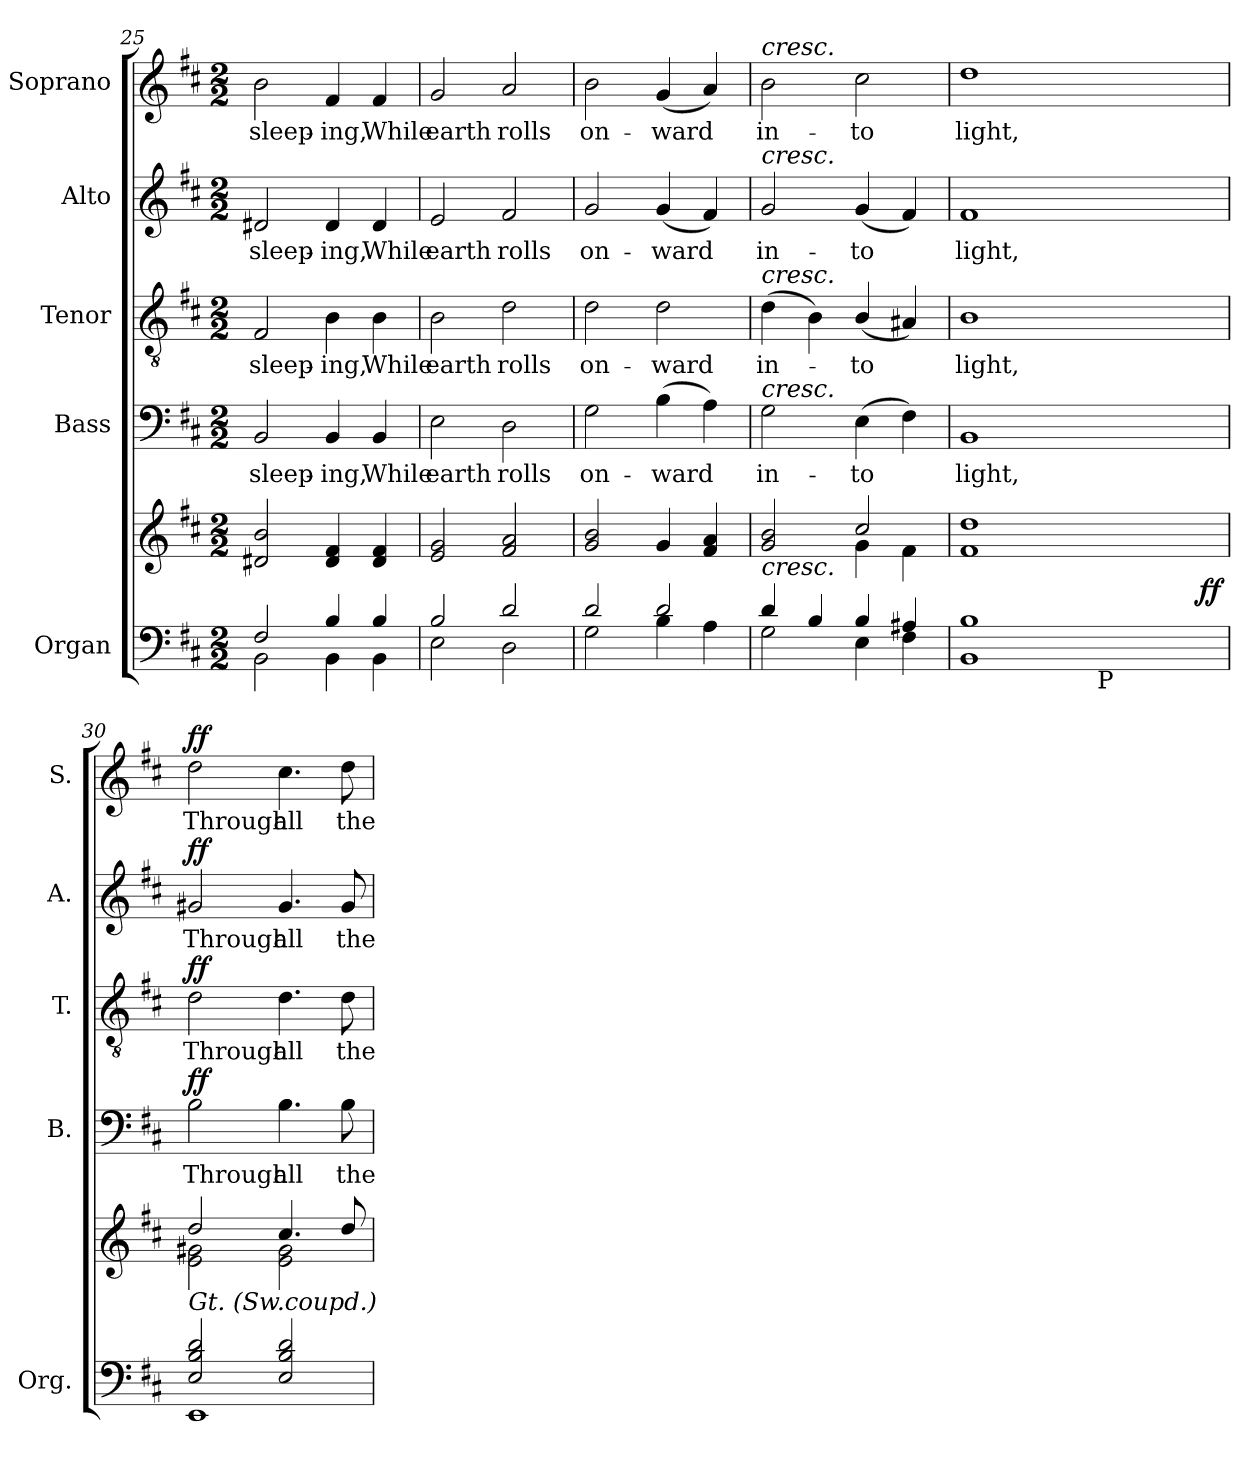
**kern	**kern	**dynam	**kern	**text	**dynam	**kern	**text	**dynam	**kern	**text	**dynam	**kern	**text	**dynam
*part5	*part5	*part5	*part4	*part4	*part4	*part3	*part3	*part3	*part2	*part2	*part2	*part1	*part1	*part1
*staff6	*staff5	*staff5/6	*staff4	*staff4	*staff4	*staff3	*staff3	*staff3	*staff2	*staff2	*staff2	*staff1	*staff1	*staff1
*I"Organ	*	*	*I"Bass	*	*	*I"Tenor	*	*	*I"Alto	*	*	*I"Soprano	*	*
*I'Org.	*	*	*I'B.	*	*	*I'T.	*	*	*I'A.	*	*	*I'S.	*	*
*clefF4	*clefG2	*	*clefF4	*	*	*clefGv2	*	*	*clefG2	*	*	*clefG2	*	*
*	*	*	*	*	*	*ITrd7c12	*	*	*	*	*	*	*	*
*k[f#c#]	*k[f#c#]	*	*k[f#c#]	*	*	*k[f#c#]	*	*	*k[f#c#]	*	*	*k[f#c#]	*	*
*D:	*D:	*	*D:	*	*	*D:	*	*	*D:	*	*	*D:	*	*
*M2/2	*M2/2	*	*M2/2	*	*	*M2/2	*	*	*M2/2	*	*	*M2/2	*	*
=25	=25	=25	=25	=25	=25	=25	=25	=25	=25	=25	=25	=25	=25	=25
*^	*	*	*	*	*	*	*	*	*	*	*	*	*	*
!	!	!	!	!	!LO:LY:b:color=#000000	!	!	!	!	!	!	!	!	!	!
!	!	!	!	!	!	!	!	!LO:LY:b:color=#000000	!	!	!	!	!	!	!
!	!	!	!	!	!	!	!	!	!	!	!LO:LY:b:color=#000000	!	!	!	!
!	!	!	!	!	!	!	!	!	!	!	!	!	!	!LO:LY:b:color=#000000	!
2F#i/	2BBi\	2d#Xi/ 2bi	.	2BBi/	-sleep-	.	2FF#i/	-sleep-	.	2d#Xi/	-sleep-	.	2bi\	-sleep-	.
!	!	!	!	!	!LO:LY:b:color=#000000	!	!	!	!	!	!	!	!	!	!
!	!	!	!	!	!	!	!	!LO:LY:b:color=#000000	!	!	!	!	!	!	!
!	!	!	!	!	!	!	!	!	!	!	!LO:LY:b:color=#000000	!	!	!	!
!	!	!	!	!	!	!	!	!	!	!	!	!	!	!LO:LY:b:color=#000000	!
4Bi/	4BBi\	4d#i/ 4f#i	.	4BBi/	-ing,	.	4BBi\	-ing,	.	4d#i/	-ing,	.	4f#i/	-ing,	.
!	!	!	!	!	!LO:LY:b:color=#000000	!	!	!	!	!	!	!	!	!	!
!	!	!	!	!	!	!	!	!LO:LY:b:color=#000000	!	!	!	!	!	!	!
!	!	!	!	!	!	!	!	!	!	!	!LO:LY:b:color=#000000	!	!	!	!
!	!	!	!	!	!	!	!	!	!	!	!	!	!	!LO:LY:b:color=#000000	!
4Bi/	4BBi\	4d#i/ 4f#i	.	4BBi/	While	.	4BBi\	While	.	4d#i/	While	.	4f#i/	While	.
=26	=26	=26	=26	=26	=26	=26	=26	=26	=26	=26	=26	=26	=26	=26	=26
!	!	!	!	!	!LO:LY:b:color=#000000	!	!	!	!	!	!	!	!	!	!
!	!	!	!	!	!	!	!	!LO:LY:b:color=#000000	!	!	!	!	!	!	!
!	!	!	!	!	!	!	!	!	!	!	!LO:LY:b:color=#000000	!	!	!	!
!	!	!	!	!	!	!	!	!	!	!	!	!	!	!LO:LY:b:color=#000000	!
2Bi/	2Ei\	2ei/ 2gi	.	2Ei\	earth	.	2BBi\	earth	.	2ei/	earth	.	2gi/	earth	.
!	!	!	!	!	!LO:LY:b:color=#000000	!	!	!	!	!	!	!	!	!	!
!	!	!	!	!	!	!	!	!LO:LY:b:color=#000000	!	!	!	!	!	!	!
!	!	!	!	!	!	!	!	!	!	!	!LO:LY:b:color=#000000	!	!	!	!
!	!	!	!	!	!	!	!	!	!	!	!	!	!	!LO:LY:b:color=#000000	!
2di/	2Di\	2f#i/ 2ai	.	2Di\	rolls	.	2Di\	rolls	.	2f#i/	rolls	.	2ai/	rolls	.
=27	=27	=27	=27	=27	=27	=27	=27	=27	=27	=27	=27	=27	=27	=27	=27
!	!	!	!	!	!LO:LY:b:color=#000000	!	!	!	!	!	!	!	!	!	!
!	!	!	!	!	!	!	!	!LO:LY:b:color=#000000	!	!	!	!	!	!	!
!	!	!	!	!	!	!	!	!	!	!	!LO:LY:b:color=#000000	!	!	!	!
!	!	!	!	!	!	!	!	!	!	!	!	!	!	!LO:LY:b:color=#000000	!
2di/	2Gi\	2gi/ 2bi	.	2Gi\	on-	.	2Di\	on-	.	2gi/	on-	.	2bi\	on-	.
!	!	!	!	!	!LO:LY:b:color=#000000	!	!	!	!	!	!	!	!	!	!
!	!	!	!	!	!	!	!	!LO:LY:b:color=#000000	!	!	!	!	!	!	!
!	!	!	!	!	!	!	!	!	!	!	!LO:LY:b:color=#000000	!	!	!	!
!	!	!	!	!	!	!	!	!	!	!	!	!	!	!LO:LY:b:color=#000000	!
2di/	4Bi\	4gi/	.	(4Bi\	-ward	.	2Di\	-ward	.	(4gi/	-ward	.	(4gi/	-ward	.
.	4Ai\	4f#i/ 4ai	.	4Ai\)	.	.	.	.	.	4f#i/)	.	.	4ai/)	.	.
!!LO:PB:g=z
=28	=28	=28	=28	=28	=28	=28	=28	=28	=28	=28	=28	=28	=28	=28	=28
*	*	*^	*	*	*	*	*	*	*	*	*	*	*	*	*
!	!	!	!	!	!	!LO:LY:b:color=#000000	!	!	!	!	!	!	!	!	!	!
!	!	!	!	!	!	!	!	!	!LO:LY:b:color=#000000	!	!	!	!	!	!	!
!	!	!	!	!	!	!	!	!	!	!	!	!LO:LY:b:color=#000000	!	!	!	!
!	!	!	!	!	!	!	!	!	!	!	!	!	!	!LO:TX:a:i:t=cresc.	!	!
!	!	!	!	!	!	!	!	!	!	!	!LO:TX:a:i:t=cresc.	!	!	!	!	!
!	!	!	!	!	!	!	!	!LO:TX:a:i:t=cresc.	!	!	!	!	!	!	!	!
!	!	!	!	!	!LO:TX:a:i:t=cresc.	!	!	!	!	!	!	!	!	!	!	!
!	!	!LO:TX:b:i:t=cresc.	!	!	!	!	!	!	!	!	!	!	!	!	!	!
!	!	!	!	!	!	!	!	!	!	!	!	!	!	!	!LO:LY:b:color=#000000	!
4di/	2Gi\	2gi/ 2bi	2ryy	.	2Gi\	in-	.	(4Di\	in-	.	2gi/	in-	.	2bi\	in-	.
4Bi/	.	.	.	.	.	.	.	4BBi\)	.	.	.	.	.	.	.	.
!	!	!	!	!	!	!LO:LY:b:color=#000000	!	!	!	!	!	!	!	!	!	!
!	!	!	!	!	!	!	!	!	!LO:LY:b:color=#000000	!	!	!	!	!	!	!
!	!	!	!	!	!	!	!	!	!	!	!	!LO:LY:b:color=#000000	!	!	!	!
!	!	!	!	!	!	!	!	!	!	!	!	!	!	!	!LO:LY:b:color=#000000	!
4Bi/	4Ei\	2cc#i/	4gi\	.	(4Ei\	-to	.	(4BBi/	-to	.	(4gi/	-to	.	2cc#i\	-to	.
4A#Xi/	4F#i\	.	4f#i\	.	4F#i\)	.	.	4AA#Xi/)	.	.	4f#i/)	.	.	.	.	.
=29	=29	=29	=29	=29	=29	=29	=29	=29	=29	=29	=29	=29	=29	=29	=29	=29
!	!	!	!	!	!	!LO:LY:b:color=#000000	!	!	!	!	!	!	!	!	!	!
!	!	!	!	!	!	!	!	!	!LO:LY:b:color=#000000	!	!	!	!	!	!	!
!	!	!	!	!	!	!	!	!	!	!	!	!LO:LY:b:color=#000000	!	!	!	!
!	!	!	!	!	!	!	!	!	!	!	!	!	!	!	!LO:LY:b:color=#000000	!
1BBi 1Bi	2ryy	1f#i 1ddi	2ryy	.	1BBi	light,	.	1BBi	light,	.	1f#i	light,	.	1ddi	light,	.
.	8ryy	.	4ryy	.	.	.	.	.	.	.	.	.	.	.	.	.
.	16ryy	.	.	.	.	.	.	.	.	.	.	.	.	.	.	.
.	64ryy	.	.	.	.	.	.	.	.	.	.	.	.	.	.	.
.	256..ryy	.	.	.	.	.	.	.	.	.	.	.	.	.	.	.
!	!LO:TX:b:t=P	!	!	!	!	!	!	!	!	!	!	!	!	!	!	!
.	4ryy	.	.	.	.	.	.	.	.	.	.	.	.	.	.	.
.	.	.	8ryy	.	.	.	.	.	.	.	.	.	.	.	.	.
.	.	.	16ryy	.	.	.	.	.	.	.	.	.	.	.	.	.
.	.	.	32ryy	.	.	.	.	.	.	.	.	.	.	.	.	.
.	32ryy	.	.	.	.	.	.	.	.	.	.	.	.	.	.	.
.	.	.	64ryy	.	.	.	.	.	.	.	.	.	.	.	.	.
.	.	.	128...ryy	.	.	.	.	.	.	.	.	.	.	.	.	.
.	128ryy	.	.	.	.	.	.	.	.	.	.	.	.	.	.	.
.	1024ryy	.	1024ryy	ff	.	.	.	.	.	.	.	.	.	.	.	.
=30	=30	=30	=30	=30	=30	=30	=30	=30	=30	=30	=30	=30	=30	=30	=30	=30
!	!	!	!	!	!	!LO:LY:b:color=#000000	!	!	!	!	!	!	!	!	!	!
!	!	!	!	!	!	!	!	!	!LO:LY:b:color=#000000	!	!	!	!	!	!	!
!	!	!	!	!	!	!	!	!	!	!	!	!LO:LY:b:color=#000000	!	!	!	!
!	!	!LO:TX:b:i:t=Gt. (Sw.coupd.)	!	!	!	!	!	!	!	!	!	!	!	!	!	!
!	!	!	!	!	!	!	!	!	!	!	!	!	!	!	!LO:LY:b:color=#000000	!
2Ei/ 2Bi 2di	1EEi	2ddi/	2ei\ 2g#Xi	.	2Bi\	Through	ff	2Di\	Through	ff	2g#Xi/	Through	ff	2ddi\	Through	ff
!	!	!	!	!	!	!LO:LY:b:color=#000000	!	!	!	!	!	!	!	!	!	!
!	!	!	!	!	!	!	!	!	!LO:LY:b:color=#000000	!	!	!	!	!	!	!
!	!	!	!	!	!	!	!	!	!	!	!	!LO:LY:b:color=#000000	!	!	!	!
!	!	!	!	!	!	!	!	!	!	!	!	!	!	!	!LO:LY:b:color=#000000	!
2Ei/ 2Bi 2di	.	4.cc#i/	2ei\ 2g#i	.	4.Bi\	all	.	4.Di\	all	.	4.g#i/	all	.	4.cc#i\	all	.
!	!	!	!	!	!	!LO:LY:b:color=#000000	!	!	!	!	!	!	!	!	!	!
!	!	!	!	!	!	!	!	!	!LO:LY:b:color=#000000	!	!	!	!	!	!	!
!	!	!	!	!	!	!	!	!	!	!	!	!LO:LY:b:color=#000000	!	!	!	!
!	!	!	!	!	!	!	!	!	!	!	!	!	!	!	!LO:LY:b:color=#000000	!
.	.	8ddi/	.	.	8Bi\	the	.	8Di\	the	.	8g#i/	the	.	8ddi\	the	.
*v	*v	*	*	*	*	*	*	*	*	*	*	*	*	*	*	*
*	*v	*v	*	*	*	*	*	*	*	*	*	*	*	*	*
=	=	=	=	=	=	=	=	=	=	=	=	=	=	=
*-	*-	*-	*-	*-	*-	*-	*-	*-	*-	*-	*-	*-	*-	*-
